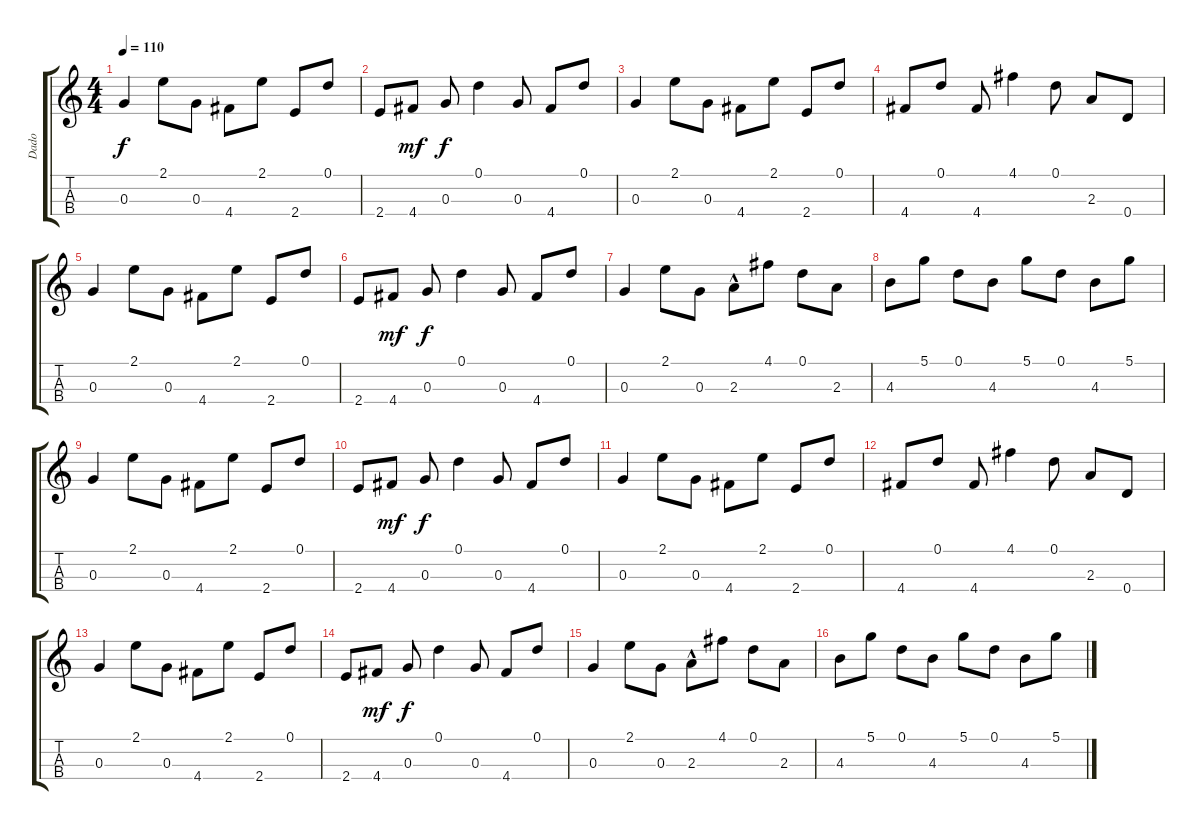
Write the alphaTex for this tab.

\track ("Dado" "Dado") {instrument acousticguitarsteel}
\staff {score tabs}
\tuning (D4 B4 G3 D3) {hide}
\ts (4 4)
\tempo 110
\clef g2
\ks c
0.3.4{dy f instrument acousticguitarsteel} 2.1.8 0.3.8 4.4.8 2.1.8 2.4.8 0.1.8 |
2.4.8 4.4.8{dy mf} 0.3.8{dy f} 0.1.4 0.3.8 4.4.8 0.1.8 |
0.3.4 2.1.8 0.3.8 4.4.8 2.1.8 2.4.8 0.1.8 |
4.4.8 0.1.8 4.4.8 4.1.4 0.1.8 2.3.8 0.4.8 |
0.3.4 2.1.8 0.3.8 4.4.8 2.1.8 2.4.8 0.1.8 |
2.4.8 4.4.8{dy mf} 0.3.8{dy f} 0.1.4 0.3.8 4.4.8 0.1.8 |
0.3.4 2.1.8 0.3.8 2.3{hac}.8 4.1.8 0.1.8 2.3.8 |
4.3.8 5.1.8 0.1.8 4.3.8 5.1.8 0.1.8 4.3.8 5.1.8 |
0.3.4 2.1.8 0.3.8 4.4.8 2.1.8 2.4.8 0.1.8 |
2.4.8 4.4.8{dy mf} 0.3.8{dy f} 0.1.4 0.3.8 4.4.8 0.1.8 |
0.3.4 2.1.8 0.3.8 4.4.8 2.1.8 2.4.8 0.1.8 |
4.4.8 0.1.8 4.4.8 4.1.4 0.1.8 2.3.8 0.4.8 |
0.3.4 2.1.8 0.3.8 4.4.8 2.1.8 2.4.8 0.1.8 |
2.4.8 4.4.8{dy mf} 0.3.8{dy f} 0.1.4 0.3.8 4.4.8 0.1.8 |
0.3.4 2.1.8 0.3.8 2.3{hac}.8 4.1.8 0.1.8 2.3.8 |
4.3.8 5.1.8 0.1.8 4.3.8 5.1.8 0.1.8 4.3.8 5.1.8
